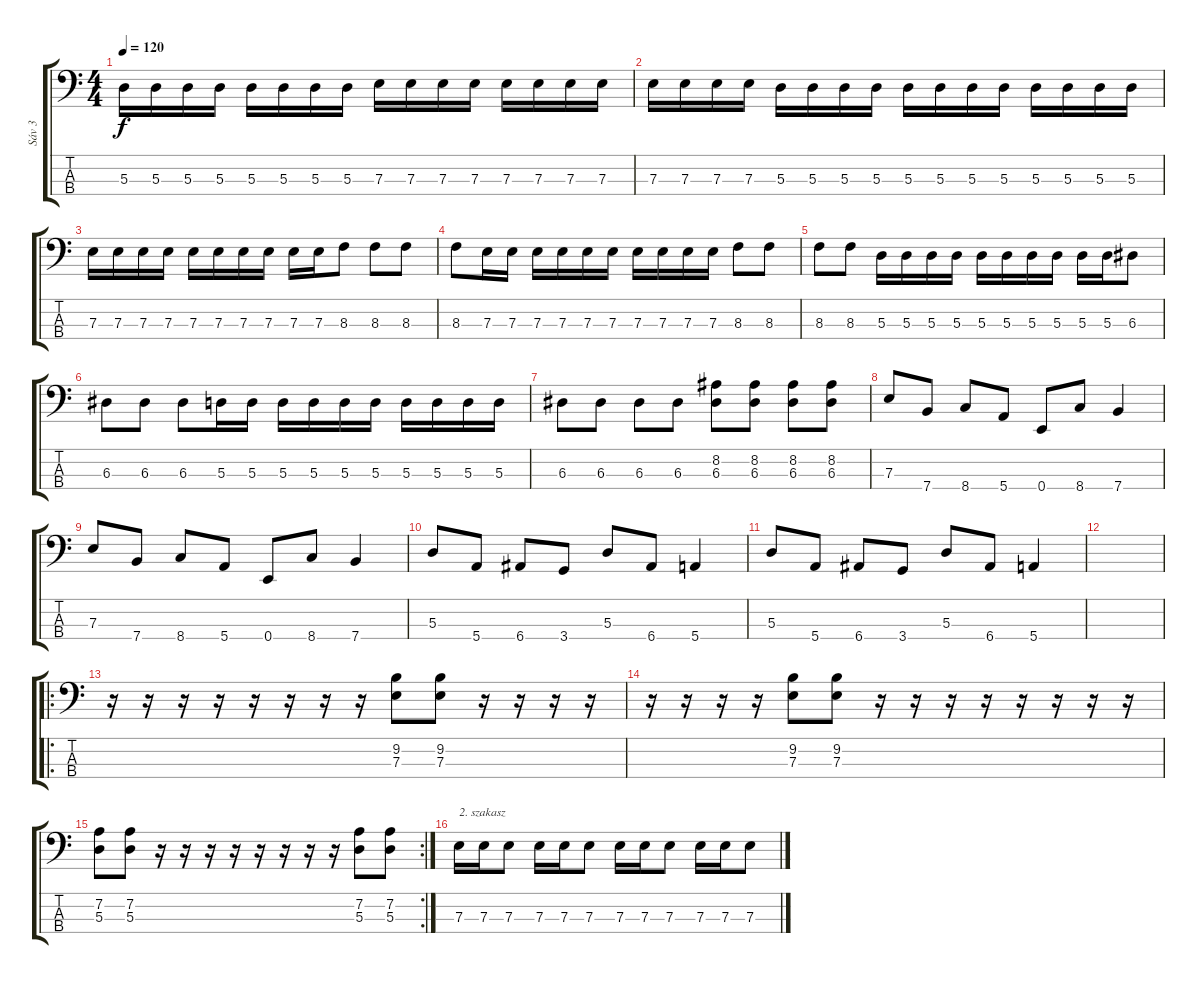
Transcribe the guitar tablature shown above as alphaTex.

\track ("Sáv 3" "Sáv 3") {instrument electricbassfinger}
\staff {score tabs}
\tuning (G2 D2 A1 E1) {hide}
\ts (4 4)
\tempo 120
\clef f4
\ks c
5.3.16{dy f} 5.3.16 5.3.16 5.3.16 5.3.16 5.3.16 5.3.16 5.3.16 7.3.16 7.3.16 7.3.16 7.3.16 7.3.16 7.3.16 7.3.16 7.3.16 |
7.3.16 7.3.16 7.3.16 7.3.16 5.3.16 5.3.16 5.3.16 5.3.16 5.3.16 5.3.16 5.3.16 5.3.16 5.3.16 5.3.16 5.3.16 5.3.16 |
7.3.16 7.3.16 7.3.16 7.3.16 7.3.16 7.3.16 7.3.16 7.3.16 7.3.16 7.3.16 8.3.8 8.3.8 8.3.8 |
8.3.8 7.3.16 7.3.16 7.3.16 7.3.16 7.3.16 7.3.16 7.3.16 7.3.16 7.3.16 7.3.16 8.3.8 8.3.8 |
8.3.8 8.3.8 5.3.16 5.3.16 5.3.16 5.3.16 5.3.16 5.3.16 5.3.16 5.3.16 5.3.16 5.3.16 6.3.8 |
6.3.8 6.3.8 6.3.8 5.3.16 5.3.16 5.3.16 5.3.16 5.3.16 5.3.16 5.3.16 5.3.16 5.3.16 5.3.16 |
6.3.8 6.3.8 6.3.8 6.3.8 (8.2 6.3).8 (8.2 6.3).8 (8.2 6.3).8 (8.2 6.3).8 |
7.3.8 7.4.8 8.4.8 5.4.8 0.4.8 8.4.8 7.4.4 |
7.3.8 7.4.8 8.4.8 5.4.8 0.4.8 8.4.8 7.4.4 |
5.3.8 5.4.8 6.4.8 3.4.8 5.3.8 6.4.8 5.4.4 |
5.3.8 5.4.8 6.4.8 3.4.8 5.3.8 6.4.8 5.4.4 |
|
\ro
r.16 r.16 r.16 r.16 r.16 r.16 r.16 r.16 (9.2 7.3).8 (9.2 7.3).8 r.16 r.16 r.16 r.16 |
r.16 r.16 r.16 r.16 (9.2 7.3).8 (9.2 7.3).8 r.16 r.16 r.16 r.16 r.16 r.16 r.16 r.16 |
\rc 2
(7.2 5.3).8 (7.2 5.3).8 r.16 r.16 r.16 r.16 r.16 r.16 r.16 r.16 (7.2 5.3).8 (7.2 5.3).8 |
7.3.16{txt "2. szakasz"} 7.3.16 7.3.8 7.3.16 7.3.16 7.3.8 7.3.16 7.3.16 7.3.8 7.3.16 7.3.16 7.3.8
